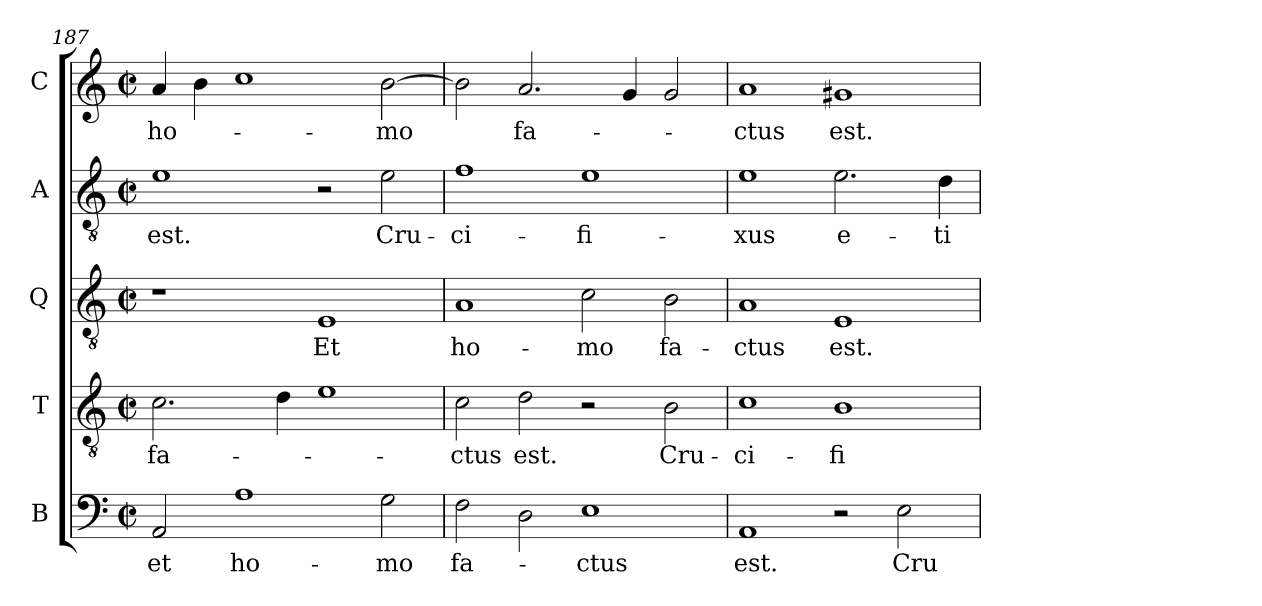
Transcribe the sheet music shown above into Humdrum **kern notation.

**kern	**text	**kern	**text	**kern	**text	**kern	**text	**kern	**text
*part5	*part5	*part4	*part4	*part3	*part3	*part2	*part2	*part1	*part1
*staff5	*staff5	*staff4	*staff4	*staff3	*staff3	*staff2	*staff2	*staff1	*staff1
*I"B	*	*I"T	*	*I"Q	*	*I"A	*	*I"C	*
*I'B	*	*I'T	*	*I'Q	*	*I'A	*	*I'C	*
*clefF4	*	*clefGv2	*	*clefGv2	*	*clefGv2	*	*clefG2	*
*M2/2	*	*M2/2	*	*M2/2	*	*M2/2	*	*M2/2	*
*met(c|)	*	*met(c|)	*	*met(c|)	*	*met(c|)	*	*met(c|)	*
=187	=187	=187	=187	=187	=187	=187	=187	=187	=187
!	!LO:LY:b:cj	!	!LO:LY:b:cj	!	!	!	!LO:LY:b:cj	!	!LO:LY:b:cj
2AA/	et	2.c\	fa-	1r	.	1e	est.	4a/	ho-
.	.	.	.	.	.	.	.	4b\	.
!	!LO:LY:b:cj	!	!	!	!	!	!	!	!
1A	ho-	.	.	.	.	.	.	1cc	.
.	.	4d\	.	.	.	.	.	.	.
!	!	!	!	!	!LO:LY:b:cj	!	!	!	!
.	.	1e	.	1E	Et	2r	.	.	.
!	!LO:LY:b:cj	!	!	!	!	!	!LO:LY:b:cj	!	!LO:LY:b:cj
2G\	-mo	.	.	.	.	2e\	Cru-	[>2b\	-mo
!!LO:PB:g=z
=188	=188	=188	=188	=188	=188	=188	=188	=188	=188
!	!LO:LY:b:cj	!	!LO:LY:b:cj	!	!LO:LY:b:cj	!	!LO:LY:b:cj	!	!
2F\	fa-	2c\	-ctus	1A	ho-	1f	-ci-	2b\]	.
!	!	!	!LO:LY:b:cj	!	!	!	!	!	!LO:LY:b:cj
2D\	.	2d\	est.	.	.	.	.	2.a/	fa-
!	!LO:LY:b:cj	!	!	!	!LO:LY:b:cj	!	!LO:LY:b:rj	!	!
1E	-ctus	2r	.	2c\	-mo	1e	-fi-	.	.
.	.	.	.	.	.	.	.	4g/	.
!	!	!	!LO:LY:b:cj	!	!LO:LY:b:cj	!	!	!	!
.	.	2B\	Cru-	2B\	fa-	.	.	2g/	.
=189	=189	=189	=189	=189	=189	=189	=189	=189	=189
!	!LO:LY:b:cj	!	!LO:LY:b:cj	!	!LO:LY:b:cj	!	!LO:LY:b:cj	!	!LO:LY:b:cj
1AA	est.	1c	-ci-	1A	-ctus	1e	-xus	1a	-ctus
!	!	!	!LO:LY:b:rj	!	!LO:LY:b:cj	!	!LO:LY:b:cj	!	!LO:LY:b:cj
2r	.	1B	-fi-	1E	est.	2.e\	e-	1g#X	est.
!	!LO:LY:b:cj	!	!	!	!	!	!	!	!
2E\	Cru-	.	.	.	.	.	.	.	.
!	!	!	!	!	!	!	!LO:LY:b:cj	!	!
.	.	.	.	.	.	4d\	-ti-	.	.
=	=	=	=	=	=	=	=	=	=
*-	*-	*-	*-	*-	*-	*-	*-	*-	*-
